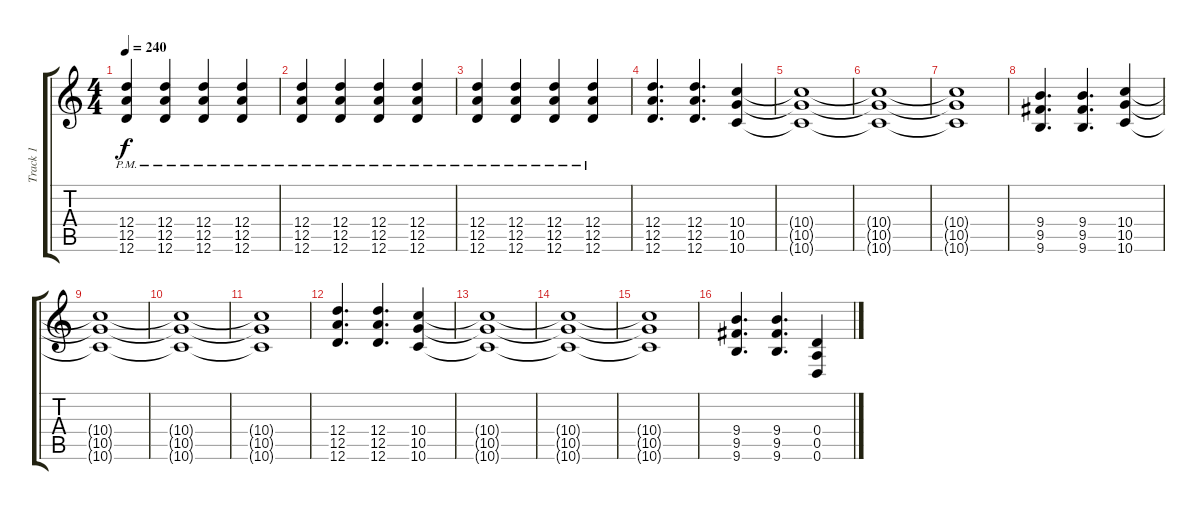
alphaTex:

\track ("Track 1" "Track 1") {instrument distortionguitar}
\staff {score tabs}
\tuning (E4 B3 G3 D3 A2 D2) {hide}
\ts (4 4)
\tempo 240
\clef g2
\ks c
(12.4{pm} 12.5{pm} 12.6{pm}).4{dy f} (12.4{pm} 12.5{pm} 12.6{pm}).4 (12.4{pm} 12.5{pm} 12.6{pm}).4 (12.4{pm} 12.5 12.6{pm}).4 |
(12.4{pm} 12.5{pm} 12.6{pm}).4 (12.4{pm} 12.5{pm} 12.6{pm}).4 (12.4{pm} 12.5{pm} 12.6{pm}).4 (12.4{pm} 12.5{pm} 12.6{pm}).4 |
(12.4{pm} 12.5{pm} 12.6{pm}).4 (12.4{pm} 12.5{pm} 12.6{pm}).4 (12.4{pm} 12.5{pm} 12.6{pm}).4 (12.4{pm} 12.5{pm} 12.6{pm}).4 |
(12.4 12.5 12.6).4{d} (12.4 12.5 12.6).4{d} (10.4 10.5 10.6).4 |
(10.4{t} 10.5{t} 10.6{t}).1 |
(10.4{t} 10.5{t} 10.6{t}).1 |
(10.4{t} 10.5{t} 10.6{t}).1 |
(9.4 9.5 9.6).4{d} (9.4 9.5 9.6).4{d} (10.4 10.5 10.6).4 |
(10.4{t} 10.5{t} 10.6{t}).1 |
(10.4{t} 10.5{t} 10.6{t}).1 |
(10.4{t} 10.5{t} 10.6{t}).1 |
(12.4 12.5 12.6).4{d} (12.4 12.5 12.6).4{d} (10.4 10.5 10.6).4 |
(10.4{t} 10.5{t} 10.6{t}).1 |
(10.4{t} 10.5{t} 10.6{t}).1 |
(10.4{t} 10.5{t} 10.6{t}).1 |
(9.4 9.5 9.6).4{d} (9.4 9.5 9.6).4{d} (0.4 0.5 0.6).4
